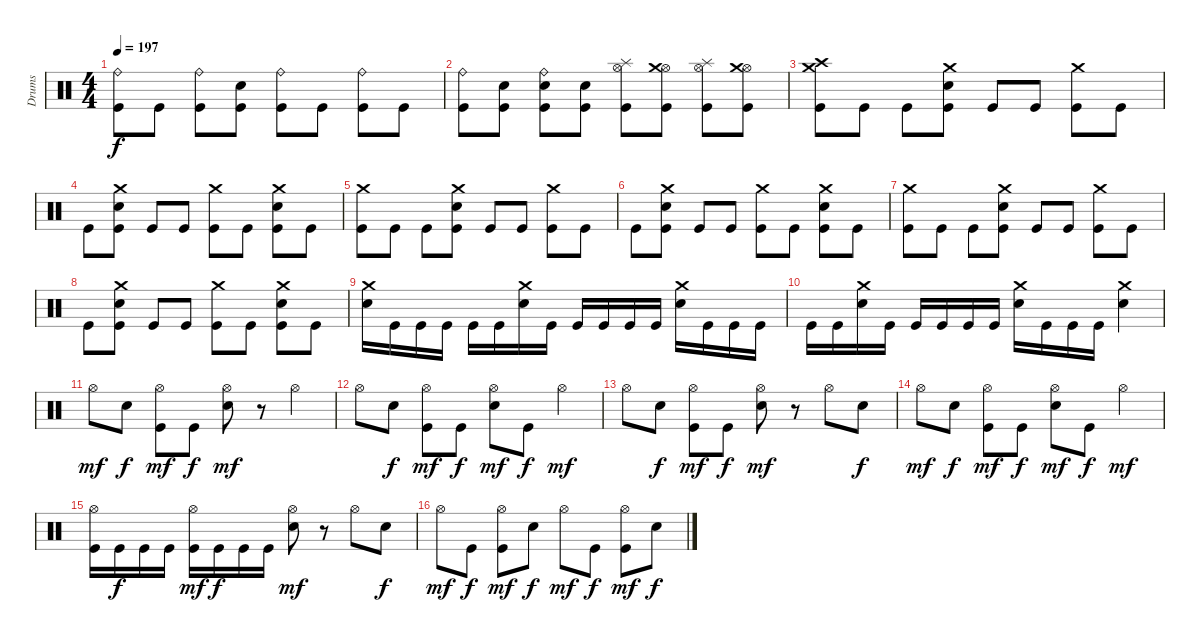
\track ("Drums" "Drums") {instrument percussion}
\staff {score}
\articulation defaults
\ts (4 4)
\tempo 197
\clef neutral
\ks c
("Ride (bell)" "Kick (hit)").8{dy f} "Kick (hit)".8 ("Ride (bell)" "Kick (hit)").8 ("Electric Snare (hit)" "Kick (hit)").8 ("Ride (bell)" "Kick (hit)").8 "Kick (hit)".8 ("Ride (bell)" "Kick (hit)").8 "Kick (hit)".8 |
("Ride (bell)" "Kick (hit)").8 ("Electric Snare (hit)" "Kick (hit)").8 ("Ride (bell)" "Electric Snare (hit)" "Kick (hit)").8 ("Electric Snare (hit)" "Kick (hit)").8 ("Hi-Hat (open)" "Splash (hit)" "Kick (hit)").8 ("Hi-Hat (open)" "Crash medium (hit)" "Kick (hit)").8 ("Hi-Hat (open)" "Splash (hit)" "Kick (hit)").8 ("Hi-Hat (open)" "Crash medium (hit)" "Kick (hit)").8 |
("Crash high (hit)" "Crash medium (hit)" "Kick (hit)").8 "Kick (hit)".8 "Kick (hit)".8 ("Crash medium (hit)" "Electric Snare (hit)" "Kick (hit)").8 "Kick (hit)".8 "Kick (hit)".8 ("Crash medium (hit)" "Kick (hit)").8 "Kick (hit)".8 |
"Kick (hit)".8 ("Crash medium (hit)" "Electric Snare (hit)" "Kick (hit)").8 "Kick (hit)".8 "Kick (hit)".8 ("Crash medium (hit)" "Kick (hit)").8 "Kick (hit)".8 ("Crash medium (hit)" "Electric Snare (hit)" "Kick (hit)").8 "Kick (hit)".8 |
("Crash medium (hit)" "Kick (hit)").8 "Kick (hit)".8 "Kick (hit)".8 ("Crash medium (hit)" "Electric Snare (hit)" "Kick (hit)").8 "Kick (hit)".8 "Kick (hit)".8 ("Crash medium (hit)" "Kick (hit)").8 "Kick (hit)".8 |
"Kick (hit)".8 ("Crash medium (hit)" "Electric Snare (hit)" "Kick (hit)").8 "Kick (hit)".8 "Kick (hit)".8 ("Crash medium (hit)" "Kick (hit)").8 "Kick (hit)".8 ("Crash medium (hit)" "Electric Snare (hit)" "Kick (hit)").8 "Kick (hit)".8 |
("Crash medium (hit)" "Kick (hit)").8 "Kick (hit)".8 "Kick (hit)".8 ("Crash medium (hit)" "Electric Snare (hit)" "Kick (hit)").8 "Kick (hit)".8 "Kick (hit)".8 ("Crash medium (hit)" "Kick (hit)").8 "Kick (hit)".8 |
"Kick (hit)".8 ("Crash medium (hit)" "Electric Snare (hit)" "Kick (hit)").8 "Kick (hit)".8 "Kick (hit)".8 ("Crash medium (hit)" "Kick (hit)").8 "Kick (hit)".8 ("Crash medium (hit)" "Electric Snare (hit)" "Kick (hit)").8 "Kick (hit)".8 |
("Crash medium (hit)" "Electric Snare (hit)").16 "Kick (hit)".16 "Kick (hit)".16 "Kick (hit)".16 "Kick (hit)".16 "Kick (hit)".16 ("Crash medium (hit)" "Electric Snare (hit)").16 "Kick (hit)".16 "Kick (hit)".16 "Kick (hit)".16 "Kick (hit)".16 "Kick (hit)".16 ("Crash medium (hit)" "Electric Snare (hit)").16 "Kick (hit)".16 "Kick (hit)".16 "Kick (hit)".16 |
"Kick (hit)".16 "Kick (hit)".16 ("Crash medium (hit)" "Electric Snare (hit)").16 "Kick (hit)".16 "Kick (hit)".16 "Kick (hit)".16 "Kick (hit)".16 "Kick (hit)".16 ("Crash medium (hit)" "Electric Snare (hit)").16 "Kick (hit)".16 "Kick (hit)".16 "Kick (hit)".16 ("Crash medium (hit)" "Electric Snare (hit)").4 |
"Hi-Hat (open)".8{dy mf} "Electric Snare (hit)".8{dy f} ("Hi-Hat (open)" "Kick (hit)").8{dy mf} "Kick (hit)".8{dy f} ("Hi-Hat (open)" "Electric Snare (hit)").8{dy mf} r.8 "Hi-Hat (open)".4 |
"Hi-Hat (open)".8 "Electric Snare (hit)".8{dy f} ("Hi-Hat (open)" "Kick (hit)").8{dy mf} "Kick (hit)".8{dy f} ("Hi-Hat (open)" "Electric Snare (hit)").8{dy mf} "Kick (hit)".8{dy f} "Hi-Hat (open)".4{dy mf} |
"Hi-Hat (open)".8 "Electric Snare (hit)".8{dy f} ("Hi-Hat (open)" "Kick (hit)").8{dy mf} "Kick (hit)".8{dy f} ("Hi-Hat (open)" "Electric Snare (hit)").8{dy mf} r.8 "Hi-Hat (open)".8 "Electric Snare (hit)".8{dy f} |
"Hi-Hat (open)".8{dy mf} "Electric Snare (hit)".8{dy f} ("Hi-Hat (open)" "Kick (hit)").8{dy mf} "Kick (hit)".8{dy f} ("Hi-Hat (open)" "Electric Snare (hit)").8{dy mf} "Kick (hit)".8{dy f} "Hi-Hat (open)".4{dy mf} |
("Hi-Hat (open)" "Kick (hit)").16 "Kick (hit)".16{dy f} "Kick (hit)".16 "Kick (hit)".16 ("Hi-Hat (open)" "Kick (hit)").16{dy mf} "Kick (hit)".16{dy f} "Kick (hit)".16 "Kick (hit)".16 ("Hi-Hat (open)" "Electric Snare (hit)").8{dy mf} r.8 "Hi-Hat (open)".8 "Electric Snare (hit)".8{dy f} |
"Hi-Hat (open)".8{dy mf} "Kick (hit)".8{dy f} ("Hi-Hat (open)" "Kick (hit)").8{dy mf} "Electric Snare (hit)".8{dy f} "Hi-Hat (open)".8{dy mf} "Kick (hit)".8{dy f} ("Hi-Hat (open)" "Kick (hit)").8{dy mf} "Electric Snare (hit)".8{dy f}
